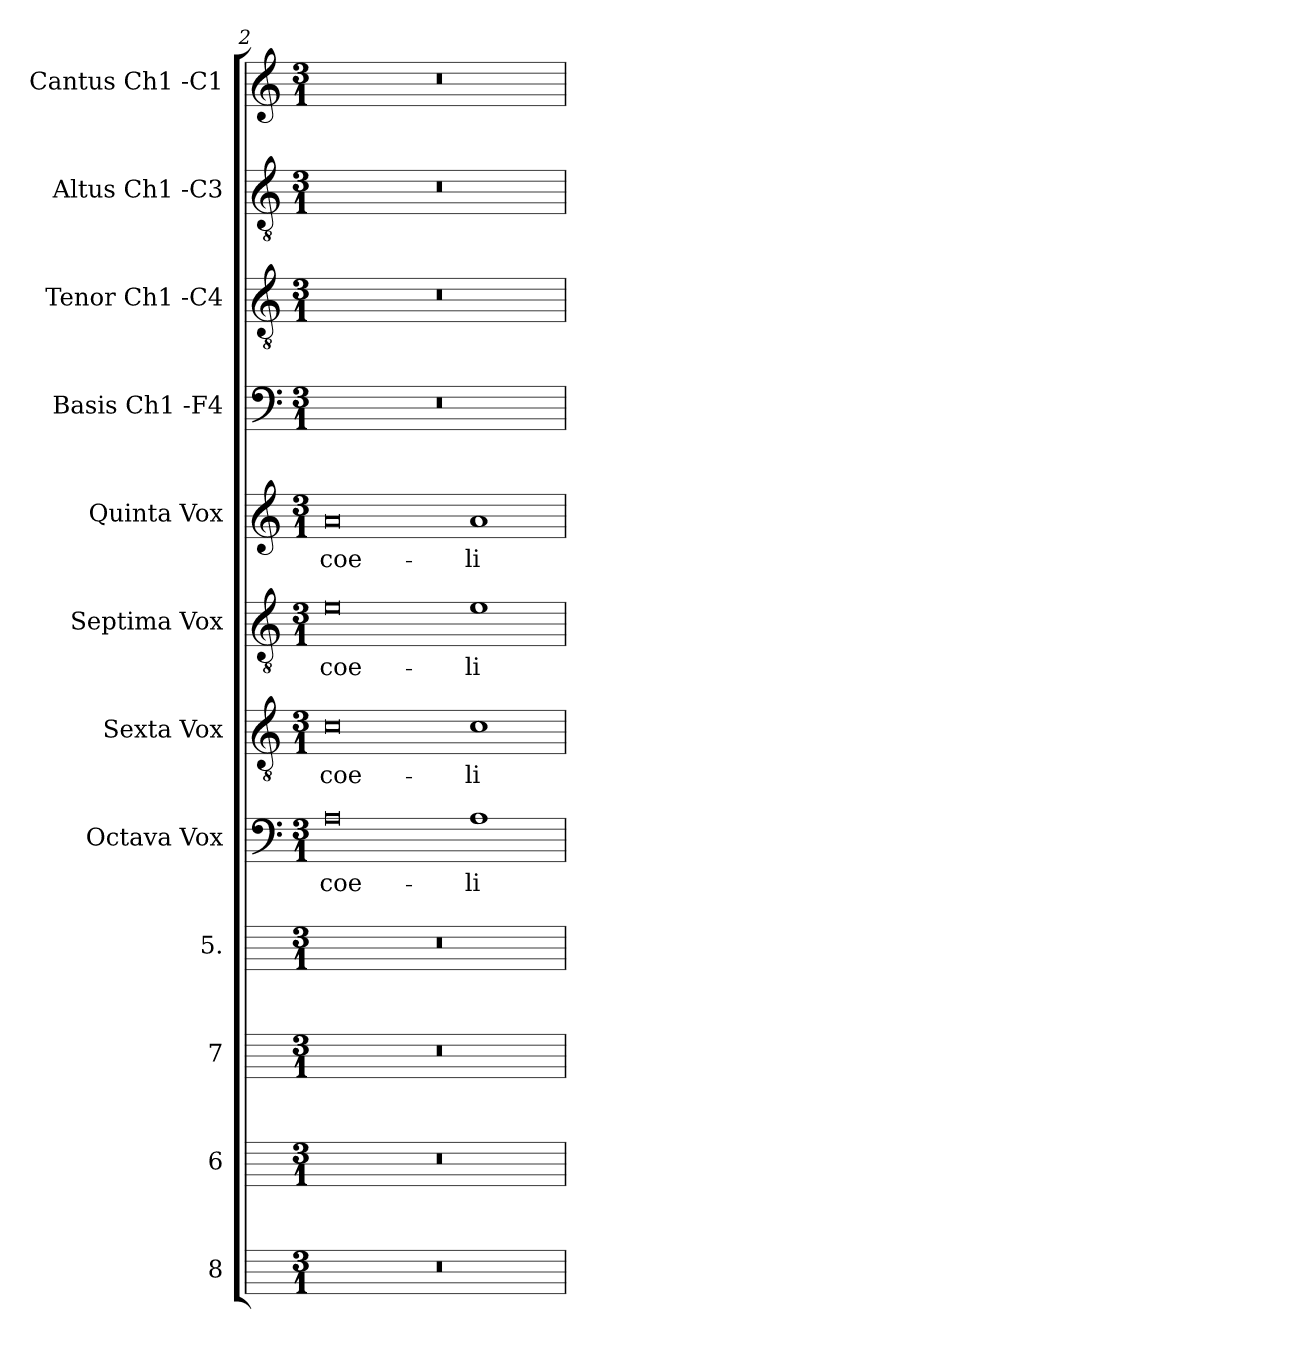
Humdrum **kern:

**kern	**kern	**kern	**kern	**kern	**text	**kern	**text	**kern	**text	**kern	**text	**kern	**kern	**kern	**kern
*part12	*part11	*part10	*part9	*part8	*part8	*part7	*part7	*part6	*part6	*part5	*part5	*part4	*part3	*part2	*part1
*staff12	*staff11	*staff10	*staff9	*staff8	*staff8	*staff7	*staff7	*staff6	*staff6	*staff5	*staff5	*staff4	*staff3	*staff2	*staff1
*I"8	*I"6	*I"7	*I"5.	*I"Octava  Vox	*	*I"Sexta  Vox	*	*I"Septima  Vox	*	*I"Quinta  Vox	*	*I"Basis  Ch1 -F4	*I"Tenor  Ch1 -C4	*I"Altus  Ch1 -C3	*I"Cantus  Ch1 -C1
*	*	*	*	*	*	*	*	*	*	*	*	*I'B	*I'T	*I'A	*I'C
*	*	*	*	*clefF4	*	*clefGv2	*	*clefGv2	*	*clefG2	*	*clefF4	*clefGv2	*clefGv2	*clefG2
*k[]	*k[]	*k[]	*k[]	*k[]	*	*k[]	*	*k[]	*	*k[]	*	*k[]	*k[]	*k[]	*k[]
*C:	*C:	*C:	*C:	*C:	*	*C:	*	*C:	*	*C:	*	*C:	*C:	*C:	*C:
*M3/1	*M3/1	*M3/1	*M3/1	*M3/1	*	*M3/1	*	*M3/1	*	*M3/1	*	*M3/1	*M3/1	*M3/1	*M3/1
=2	=2	=2	=2	=2	=2	=2	=2	=2	=2	=2	=2	=2	=2	=2	=2
!	!	!	!	!	!LO:LY:b:cj	!	!LO:LY:b:cj	!	!LO:LY:b:cj	!	!LO:LY:b:cj	!	!	!	!
0.r	0.r	0.r	0.r	0A	coe-	0c	coe-	0e	coe-	0a	coe-	0.r	0.r	0.r	0.r
!	!	!	!	!	!LO:LY:b:cj	!	!LO:LY:b:cj	!	!LO:LY:b:cj	!	!LO:LY:b:cj	!	!	!	!
.	.	.	.	1A	-li	1c	-li	1e	-li	1a	-li	.	.	.	.
=	=	=	=	=	=	=	=	=	=	=	=	=	=	=	=
*-	*-	*-	*-	*-	*-	*-	*-	*-	*-	*-	*-	*-	*-	*-	*-
